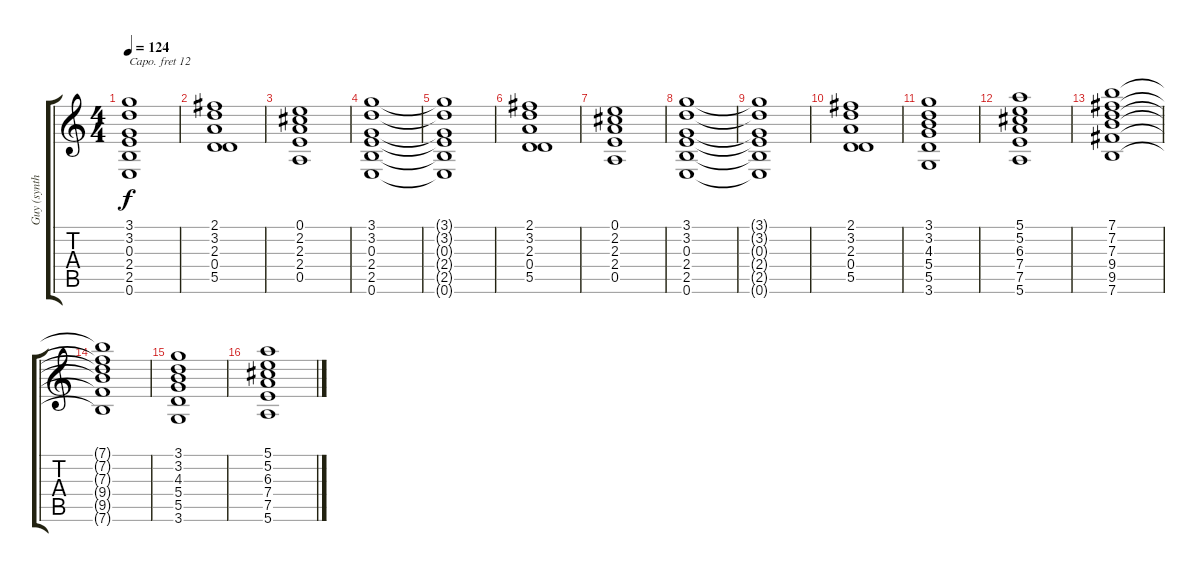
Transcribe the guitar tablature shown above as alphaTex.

\track ("Guy (synth)" "Guy (synth") {instrument fx6goblins}
\staff {score tabs}
\capo 12
\tuning (E4 B3 G3 D3 A2 E2) {hide}
\ts (4 4)
\tempo 124
\clef g2
\ks c
(3.1{t} 3.2{t} 0.3{t} 2.4{t} 2.5{t} 0.6{t}).1{dy f} |
(2.1 3.2 2.3 0.4 5.5).1 |
(0.1 2.2 2.3 2.4 0.5).1 |
(3.1 3.2 0.3 2.4 2.5 0.6).1 |
(3.1{t} 3.2{t} 0.3{t} 2.4{t} 2.5{t} 0.6{t}).1 |
(2.1 3.2 2.3 0.4 5.5).1 |
(0.1 2.2 2.3 2.4 0.5).1 |
(3.1 3.2 0.3 2.4 2.5 0.6).1 |
(3.1{t} 3.2{t} 0.3{t} 2.4{t} 2.5{t} 0.6{t}).1 |
(2.1 3.2 2.3 0.4 5.5).1 |
(3.1 3.2 4.3 5.4 5.5 3.6).1 |
(5.1 5.2 6.3 7.4 7.5 5.6).1 |
(7.1 7.2 7.3 9.4 9.5 7.6).1 |
(7.1{t} 7.2{t} 7.3{t} 9.4{t} 9.5{t} 7.6{t}).1 |
(3.1 3.2 4.3 5.4 5.5 3.6).1 |
(5.1 5.2 6.3 7.4 7.5 5.6).1
